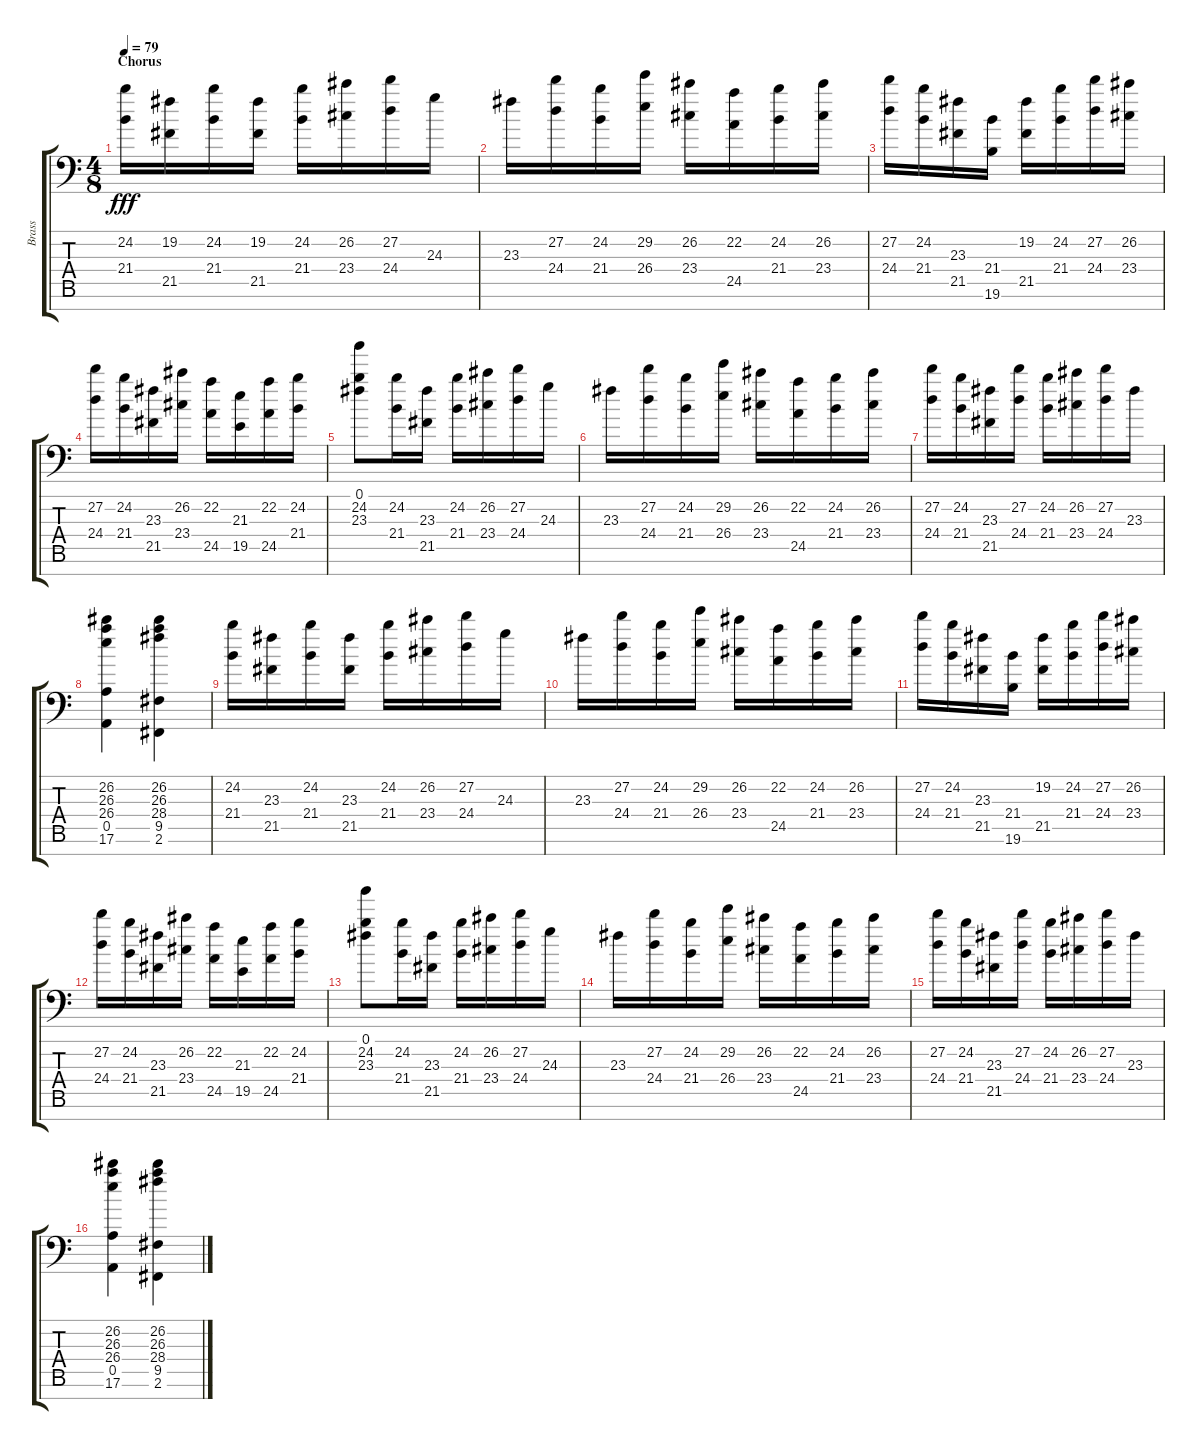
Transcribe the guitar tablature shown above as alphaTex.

\track ("Brass" "Brass") {instrument brasssection}
\staff {score tabs}
\tuning (B6 B3 G3 D3 A2 E2 B-1) {hide}
\ts (4 8)
\section ("" "Chorus")
\tempo 79
\clef f4
\ks c
(24.2 21.4).16{dy fff} (19.2 21.5).16 (24.2 21.4).16 (19.2 21.5).16 (24.2 21.4).16 (26.2 23.4).16 (27.2 24.4).16 24.3.16 |
23.3.16 (27.2 24.4).16 (24.2 21.4).16 (29.2 26.4).16 (26.2 23.4).16 (22.2 24.5).16 (24.2 21.4).16 (26.2 23.4).16 |
(27.2 24.4).16 (24.2 21.4).16 (23.3 21.5).16 (21.4 19.6).16 (19.2 21.5).16 (24.2 21.4).16 (27.2 24.4).16 (26.2 23.4).16 |
(27.2 24.4).16 (24.2 21.4).16 (23.3 21.5).16 (26.2 23.4).16 (22.2 24.5).16 (21.3 19.5).16 (22.2 24.5).16 (24.2 21.4).16 |
(0.1 24.2 23.3).8 (24.2 21.4).16 (23.3 21.5).16 (24.2 21.4).16 (26.2 23.4).16 (27.2 24.4).16 24.3.16 |
23.3.16 (27.2 24.4).16 (24.2 21.4).16 (29.2 26.4).16 (26.2 23.4).16 (22.2 24.5).16 (24.2 21.4).16 (26.2 23.4).16 |
(27.2 24.4).16 (24.2 21.4).16 (23.3 21.5).16 (27.2 24.4).16 (24.2 21.4).16 (26.2 23.4).16 (27.2 24.4).16 23.3.16 |
(26.2 26.3 26.4 0.5 17.6).4 (26.2 26.3 28.4 9.5 2.6).4 |
(24.2 21.4).16 (23.3 21.5).16 (24.2 21.4).16 (23.3 21.5).16 (24.2 21.4).16 (26.2 23.4).16 (27.2 24.4).16 24.3.16 |
23.3.16 (27.2 24.4).16 (24.2 21.4).16 (29.2 26.4).16 (26.2 23.4).16 (22.2 24.5).16 (24.2 21.4).16 (26.2 23.4).16 |
(27.2 24.4).16 (24.2 21.4).16 (23.3 21.5).16 (21.4 19.6).16 (19.2 21.5).16 (24.2 21.4).16 (27.2 24.4).16 (26.2 23.4).16 |
(27.2 24.4).16 (24.2 21.4).16 (23.3 21.5).16 (26.2 23.4).16 (22.2 24.5).16 (21.3 19.5).16 (22.2 24.5).16 (24.2 21.4).16 |
(0.1 24.2 23.3).8 (24.2 21.4).16 (23.3 21.5).16 (24.2 21.4).16 (26.2 23.4).16 (27.2 24.4).16 24.3.16 |
23.3.16 (27.2 24.4).16 (24.2 21.4).16 (29.2 26.4).16 (26.2 23.4).16 (22.2 24.5).16 (24.2 21.4).16 (26.2 23.4).16 |
(27.2 24.4).16 (24.2 21.4).16 (23.3 21.5).16 (27.2 24.4).16 (24.2 21.4).16 (26.2 23.4).16 (27.2 24.4).16 23.3.16 |
(26.2 26.3 26.4 0.5 17.6).4 (26.2 26.3 28.4 9.5 2.6).4
